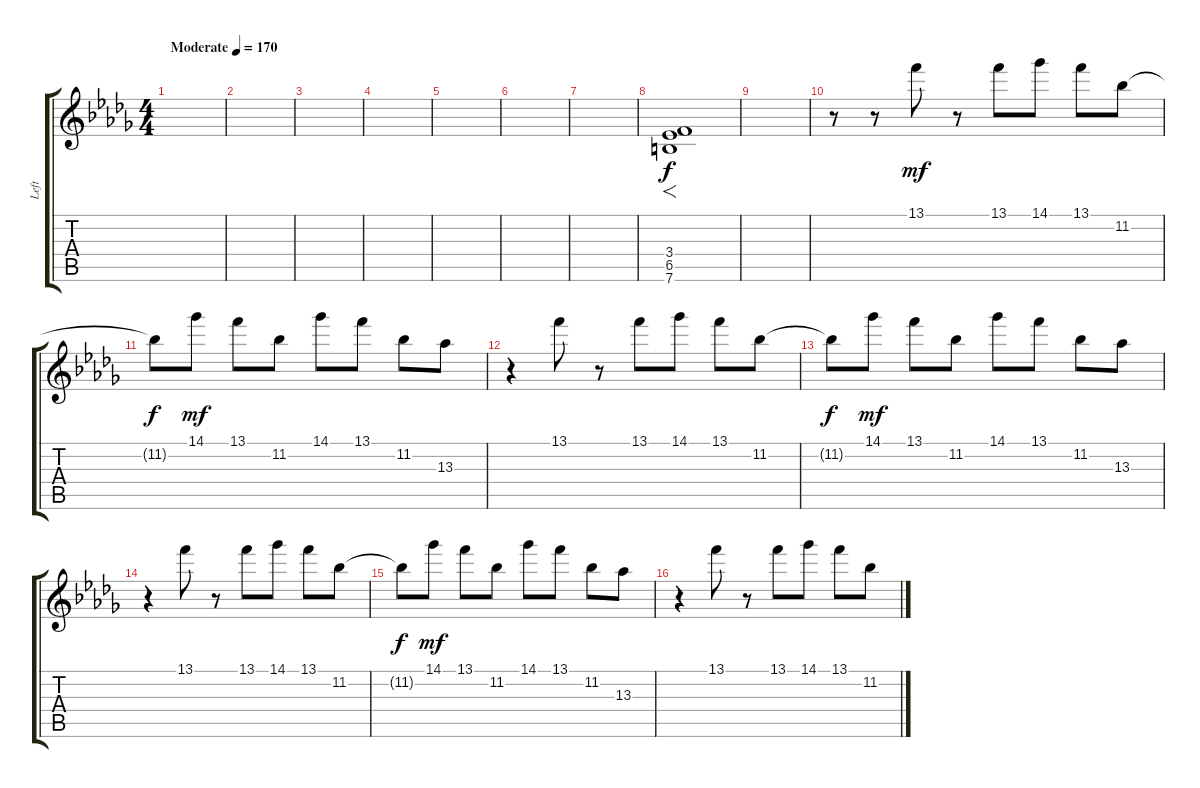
\track ("Left" "Left") {instrument overdrivenguitar}
\staff {score tabs}
\tuning (E4 B3 G3 D3 A2 E2) {hide}
\ts (4 4)
\tempo (170 "Moderate")
\clef g2
\ks db
|
|
|
|
|
|
|
(3.4 6.5 7.6).1{f} |
|
r.8 r.8 13.1.8{dy mf} r.8 13.1.8 14.1.8 13.1.8 11.2.8 |
11.2{t}.8{dy f} 14.1.8{dy mf} 13.1.8 11.2.8 14.1.8 13.1.8 11.2.8 13.3.8 |
r.4 13.1.8 r.8 13.1.8 14.1.8 13.1.8 11.2.8 |
11.2{t}.8{dy f} 14.1.8{dy mf} 13.1.8 11.2.8 14.1.8 13.1.8 11.2.8 13.3.8 |
r.4 13.1.8 r.8 13.1.8 14.1.8 13.1.8 11.2.8 |
11.2{t}.8{dy f} 14.1.8{dy mf} 13.1.8 11.2.8 14.1.8 13.1.8 11.2.8 13.3.8 |
r.4 13.1.8 r.8 13.1.8 14.1.8 13.1.8 11.2.8
